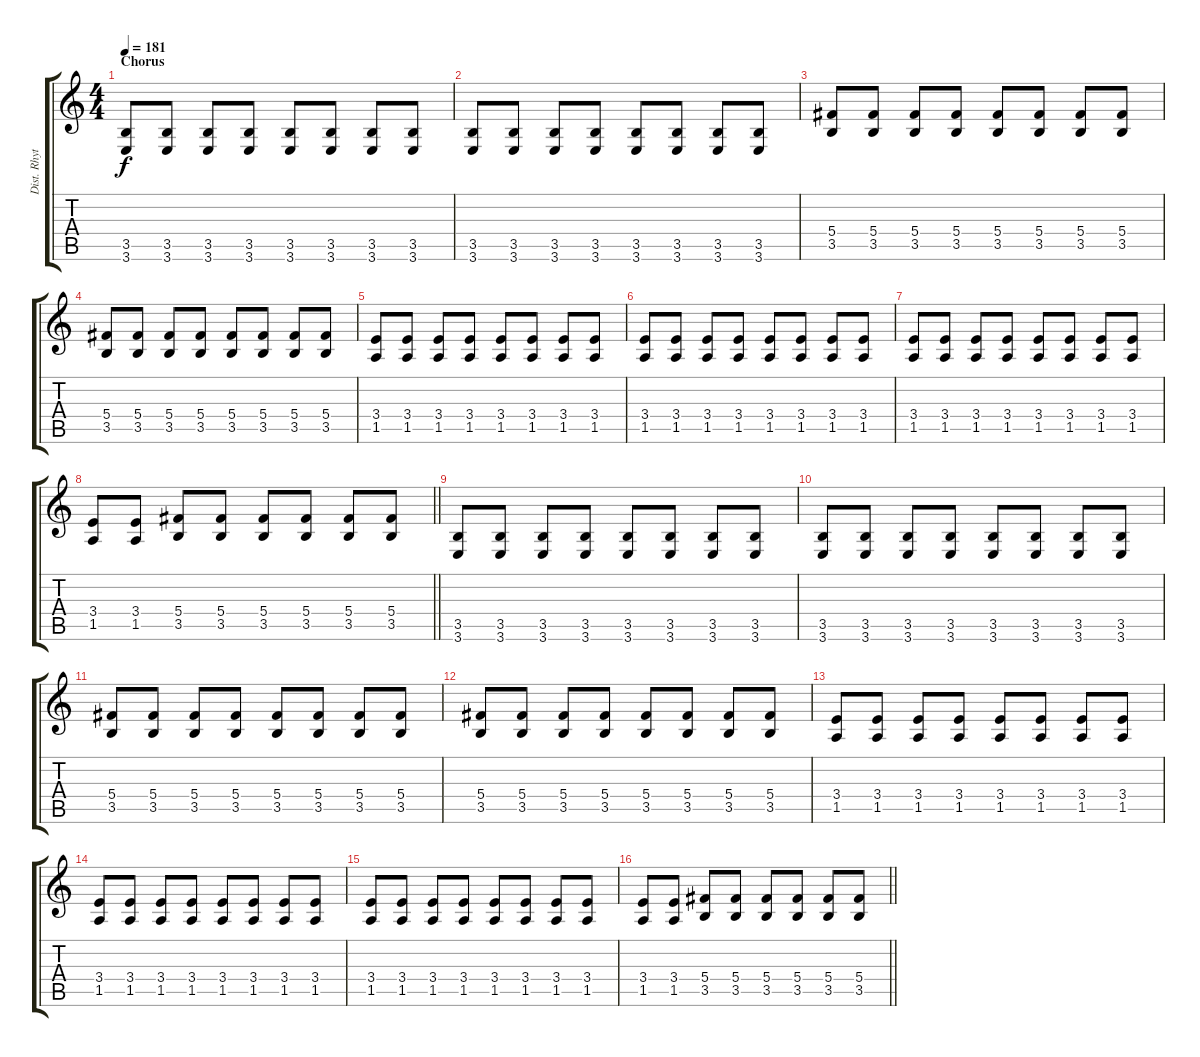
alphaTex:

\track ("Dist. Rhytm Guitar [L]" "Dist. Rhyt") {instrument distortionguitar}
\staff {score tabs}
\tuning (Eb4 Bb3 Gb3 Db3 Ab2 Db2) {hide}
\ts (4 4)
\section ("" "Chorus")
\tempo 181
\clef g2
\ks c
(3.5 3.6).8{dy f instrument distortionguitar} (3.5 3.6).8 (3.5 3.6).8 (3.5 3.6).8 (3.5 3.6).8 (3.5 3.6).8 (3.5 3.6).8 (3.5 3.6).8 |
(3.5 3.6).8 (3.5 3.6).8 (3.5 3.6).8 (3.5 3.6).8 (3.5 3.6).8 (3.5 3.6).8 (3.5 3.6).8 (3.5 3.6).8 |
(5.4 3.5).8 (5.4 3.5).8 (5.4 3.5).8 (5.4 3.5).8 (5.4 3.5).8 (5.4 3.5).8 (5.4 3.5).8 (5.4 3.5).8 |
(5.4 3.5).8 (5.4 3.5).8 (5.4 3.5).8 (5.4 3.5).8 (5.4 3.5).8 (5.4 3.5).8 (5.4 3.5).8 (5.4 3.5).8 |
(3.4 1.5).8 (3.4 1.5).8 (3.4 1.5).8 (3.4 1.5).8 (3.4 1.5).8 (3.4 1.5).8 (3.4 1.5).8 (3.4 1.5).8 |
(3.4 1.5).8 (3.4 1.5).8 (3.4 1.5).8 (3.4 1.5).8 (3.4 1.5).8 (3.4 1.5).8 (3.4 1.5).8 (3.4 1.5).8 |
(3.4 1.5).8 (3.4 1.5).8 (3.4 1.5).8 (3.4 1.5).8 (3.4 1.5).8 (3.4 1.5).8 (3.4 1.5).8 (3.4 1.5).8 |
\barLineRight lightlight
(3.4 1.5).8 (3.4 1.5).8 (5.4 3.5).8 (5.4 3.5).8 (5.4 3.5).8 (5.4 3.5).8 (5.4 3.5).8 (5.4 3.5).8 |
(3.5 3.6).8 (3.5 3.6).8 (3.5 3.6).8 (3.5 3.6).8 (3.5 3.6).8 (3.5 3.6).8 (3.5 3.6).8 (3.5 3.6).8 |
(3.5 3.6).8 (3.5 3.6).8 (3.5 3.6).8 (3.5 3.6).8 (3.5 3.6).8 (3.5 3.6).8 (3.5 3.6).8 (3.5 3.6).8 |
(5.4 3.5).8 (5.4 3.5).8 (5.4 3.5).8 (5.4 3.5).8 (5.4 3.5).8 (5.4 3.5).8 (5.4 3.5).8 (5.4 3.5).8 |
(5.4 3.5).8 (5.4 3.5).8 (5.4 3.5).8 (5.4 3.5).8 (5.4 3.5).8 (5.4 3.5).8 (5.4 3.5).8 (5.4 3.5).8 |
(3.4 1.5).8 (3.4 1.5).8 (3.4 1.5).8 (3.4 1.5).8 (3.4 1.5).8 (3.4 1.5).8 (3.4 1.5).8 (3.4 1.5).8 |
(3.4 1.5).8 (3.4 1.5).8 (3.4 1.5).8 (3.4 1.5).8 (3.4 1.5).8 (3.4 1.5).8 (3.4 1.5).8 (3.4 1.5).8 |
(3.4 1.5).8 (3.4 1.5).8 (3.4 1.5).8 (3.4 1.5).8 (3.4 1.5).8 (3.4 1.5).8 (3.4 1.5).8 (3.4 1.5).8 |
\barLineRight lightlight
(3.4 1.5).8 (3.4 1.5).8 (5.4 3.5).8 (5.4 3.5).8 (5.4 3.5).8 (5.4 3.5).8 (5.4 3.5).8 (5.4 3.5).8
